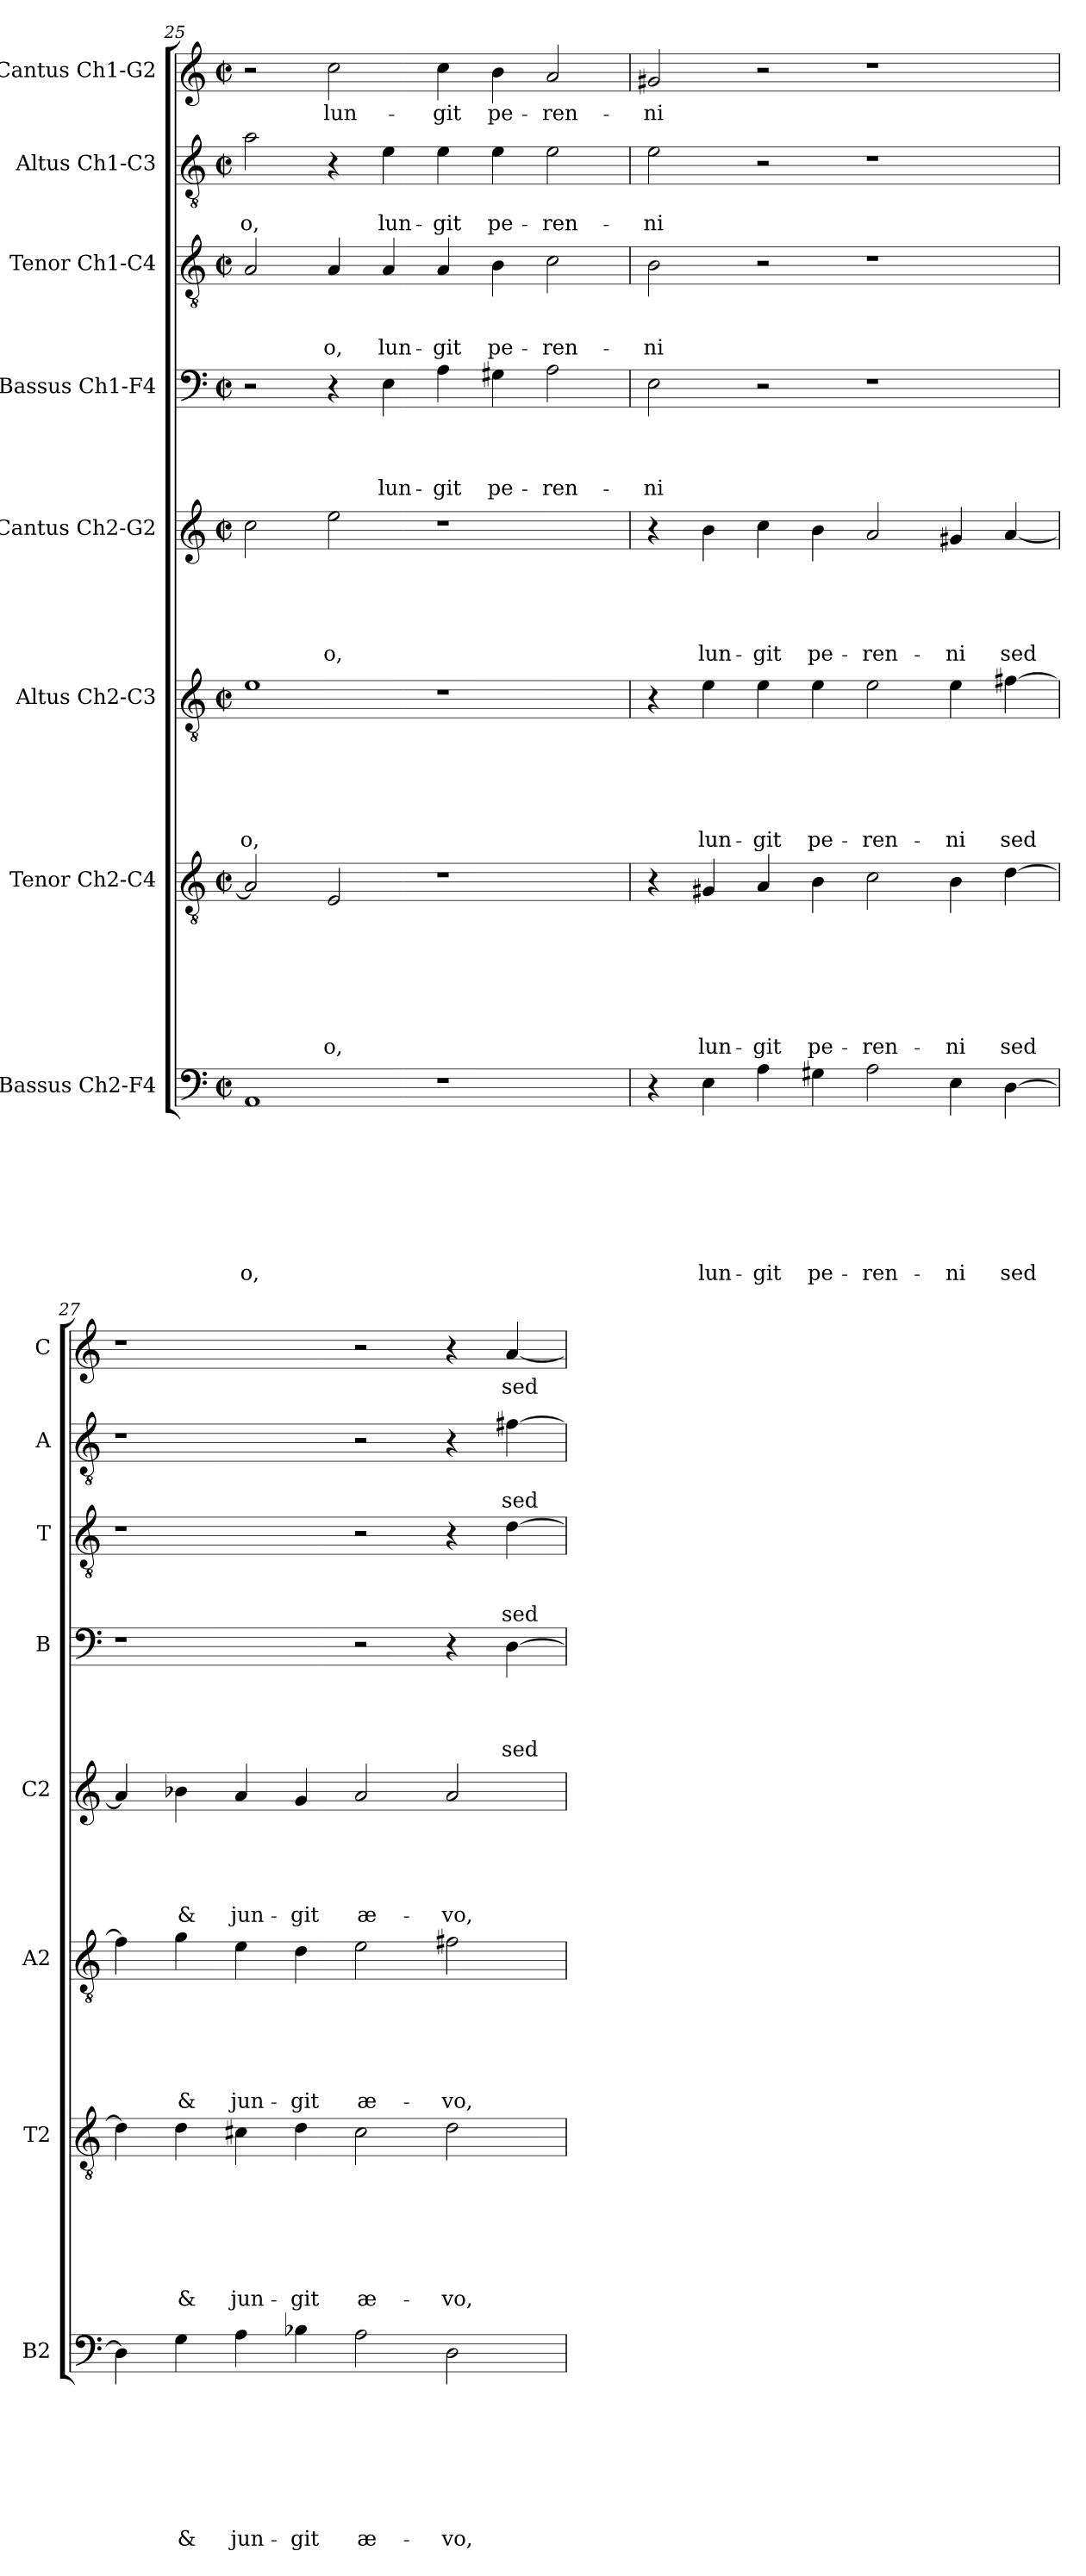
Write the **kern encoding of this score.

**kern	**text	**text	**text	**text	**text	**text	**text	**text	**kern	**text	**text	**text	**text	**text	**text	**text	**kern	**text	**text	**text	**text	**text	**text	**kern	**text	**text	**text	**text	**text	**kern	**text	**text	**text	**text	**kern	**text	**text	**text	**kern	**text	**text	**kern	**text
*part8	*part8	*part8	*part8	*part8	*part8	*part8	*part8	*part8	*part7	*part7	*part7	*part7	*part7	*part7	*part7	*part7	*part6	*part6	*part6	*part6	*part6	*part6	*part6	*part5	*part5	*part5	*part5	*part5	*part5	*part4	*part4	*part4	*part4	*part4	*part3	*part3	*part3	*part3	*part2	*part2	*part2	*part1	*part1
*staff8	*staff8	*staff8	*staff8	*staff8	*staff8	*staff8	*staff8	*staff8	*staff7	*staff7	*staff7	*staff7	*staff7	*staff7	*staff7	*staff7	*staff6	*staff6	*staff6	*staff6	*staff6	*staff6	*staff6	*staff5	*staff5	*staff5	*staff5	*staff5	*staff5	*staff4	*staff4	*staff4	*staff4	*staff4	*staff3	*staff3	*staff3	*staff3	*staff2	*staff2	*staff2	*staff1	*staff1
*I"Bassus Ch2-F4	*	*	*	*	*	*	*	*	*I"Tenor Ch2-C4	*	*	*	*	*	*	*	*I"Altus Ch2-C3	*	*	*	*	*	*	*I"Cantus Ch2-G2	*	*	*	*	*	*I"Bassus Ch1-F4	*	*	*	*	*I"Tenor Ch1-C4	*	*	*	*I"Altus Ch1-C3	*	*	*I"Cantus Ch1-G2	*
*I'B2	*	*	*	*	*	*	*	*	*I'T2	*	*	*	*	*	*	*	*I'A2	*	*	*	*	*	*	*I'C2	*	*	*	*	*	*I'B	*	*	*	*	*I'T	*	*	*	*I'A	*	*	*I'C	*
!!LO:PB:g=z
*clefF4	*	*	*	*	*	*	*	*	*clefGv2	*	*	*	*	*	*	*	*clefGv2	*	*	*	*	*	*	*clefG2	*	*	*	*	*	*clefF4	*	*	*	*	*clefGv2	*	*	*	*clefGv2	*	*	*clefG2	*
*k[]	*	*	*	*	*	*	*	*	*k[]	*	*	*	*	*	*	*	*k[]	*	*	*	*	*	*	*k[]	*	*	*	*	*	*k[]	*	*	*	*	*k[]	*	*	*	*k[]	*	*	*k[]	*
*C:	*	*	*	*	*	*	*	*	*C:	*	*	*	*	*	*	*	*C:	*	*	*	*	*	*	*C:	*	*	*	*	*	*C:	*	*	*	*	*C:	*	*	*	*C:	*	*	*C:	*
*M2/2	*	*	*	*	*	*	*	*	*M2/2	*	*	*	*	*	*	*	*M2/2	*	*	*	*	*	*	*M2/2	*	*	*	*	*	*M2/2	*	*	*	*	*M2/2	*	*	*	*M2/2	*	*	*M2/2	*
*met(c|)	*	*	*	*	*	*	*	*	*met(c|)	*	*	*	*	*	*	*	*met(c|)	*	*	*	*	*	*	*met(c|)	*	*	*	*	*	*met(c|)	*	*	*	*	*met(c|)	*	*	*	*met(c|)	*	*	*met(c|)	*
=25	=25	=25	=25	=25	=25	=25	=25	=25	=25	=25	=25	=25	=25	=25	=25	=25	=25	=25	=25	=25	=25	=25	=25	=25	=25	=25	=25	=25	=25	=25	=25	=25	=25	=25	=25	=25	=25	=25	=25	=25	=25	=25	=25
!	!	!	!	!	!	!	!	!LO:LY:b	!	!	!	!	!	!	!	!	!	!	!	!	!	!	!LO:LY:b	!	!	!	!	!	!	!	!	!	!	!	!	!	!	!	!	!	!LO:LY:b	!	!
1AA	.	.	.	.	.	.	.	-o,	2A/]	.	.	.	.	.	.	.	1e	.	.	.	.	.	-o,	2cc\	.	.	.	.	.	2r	.	.	.	.	2A/	.	.	.	2a\	.	-o,	2r	.
!	!	!	!	!	!	!	!	!	!	!	!	!	!	!	!	!LO:LY:b	!	!	!	!	!	!	!	!	!	!	!	!	!LO:LY:b	!	!	!	!	!	!	!	!	!LO:LY:b	!	!	!	!	!LO:LY:b
.	.	.	.	.	.	.	.	.	2E/	.	.	.	.	.	.	-o,	.	.	.	.	.	.	.	2ee\	.	.	.	.	-o,	4r	.	.	.	.	4A/	.	.	-o,	4r	.	.	2cc\	lun-
!	!	!	!	!	!	!	!	!	!	!	!	!	!	!	!	!	!	!	!	!	!	!	!	!	!	!	!	!	!	!	!	!	!	!LO:LY:b	!	!	!	!LO:LY:b	!	!	!LO:LY:b	!	!
.	.	.	.	.	.	.	.	.	.	.	.	.	.	.	.	.	.	.	.	.	.	.	.	.	.	.	.	.	.	4E\	.	.	.	lun-	4A/	.	.	lun-	4e\	.	lun-	.	.
!	!	!	!	!	!	!	!	!	!	!	!	!	!	!	!	!	!	!	!	!	!	!	!	!	!	!	!	!	!	!	!	!	!	!LO:LY:b	!	!	!	!LO:LY:b	!	!	!LO:LY:b	!	!LO:LY:b
1r	.	.	.	.	.	.	.	.	1r	.	.	.	.	.	.	.	1r	.	.	.	.	.	.	1r	.	.	.	.	.	4A\	.	.	.	-git	4A/	.	.	-git	4e\	.	-git	4cc\	-git
!	!	!	!	!	!	!	!	!	!	!	!	!	!	!	!	!	!	!	!	!	!	!	!	!	!	!	!	!	!	!	!	!	!	!LO:LY:b	!	!	!	!LO:LY:b	!	!	!LO:LY:b	!	!LO:LY:b
.	.	.	.	.	.	.	.	.	.	.	.	.	.	.	.	.	.	.	.	.	.	.	.	.	.	.	.	.	.	4G#X\	.	.	.	pe-	4B\	.	.	pe-	4e\	.	pe-	4b\	pe-
!	!	!	!	!	!	!	!	!	!	!	!	!	!	!	!	!	!	!	!	!	!	!	!	!	!	!	!	!	!	!	!	!	!	!LO:LY:b	!	!	!	!LO:LY:b	!	!	!LO:LY:b	!	!LO:LY:b
.	.	.	.	.	.	.	.	.	.	.	.	.	.	.	.	.	.	.	.	.	.	.	.	.	.	.	.	.	.	2A\	.	.	.	-ren-	2c\	.	.	-ren-	2e\	.	-ren-	2a/	-ren-
=26	=26	=26	=26	=26	=26	=26	=26	=26	=26	=26	=26	=26	=26	=26	=26	=26	=26	=26	=26	=26	=26	=26	=26	=26	=26	=26	=26	=26	=26	=26	=26	=26	=26	=26	=26	=26	=26	=26	=26	=26	=26	=26	=26
!	!	!	!	!	!	!	!	!	!	!	!	!	!	!	!	!	!	!	!	!	!	!	!	!	!	!	!	!	!	!	!	!	!	!LO:LY:b	!	!	!	!LO:LY:b	!	!	!LO:LY:b	!	!LO:LY:b
4r	.	.	.	.	.	.	.	.	4r	.	.	.	.	.	.	.	4r	.	.	.	.	.	.	4r	.	.	.	.	.	2E\	.	.	.	-ni	2B\	.	.	-ni	2e\	.	-ni	2g#X/	-ni
!	!	!	!	!	!	!	!	!LO:LY:b	!	!	!	!	!	!	!	!LO:LY:b	!	!	!	!	!	!	!LO:LY:b	!	!	!	!	!	!LO:LY:b	!	!	!	!	!	!	!	!	!	!	!	!	!	!
4E\	.	.	.	.	.	.	.	lun-	4G#X/	.	.	.	.	.	.	lun-	4e\	.	.	.	.	.	lun-	4b\	.	.	.	.	lun-	.	.	.	.	.	.	.	.	.	.	.	.	.	.
!	!	!	!	!	!	!	!	!LO:LY:b	!	!	!	!	!	!	!	!LO:LY:b	!	!	!	!	!	!	!LO:LY:b	!	!	!	!	!	!LO:LY:b	!	!	!	!	!	!	!	!	!	!	!	!	!	!
4A\	.	.	.	.	.	.	.	-git	4A/	.	.	.	.	.	.	-git	4e\	.	.	.	.	.	-git	4cc\	.	.	.	.	-git	2r	.	.	.	.	2r	.	.	.	2r	.	.	2r	.
!	!	!	!	!	!	!	!	!LO:LY:b	!	!	!	!	!	!	!	!LO:LY:b	!	!	!	!	!	!	!LO:LY:b	!	!	!	!	!	!LO:LY:b	!	!	!	!	!	!	!	!	!	!	!	!	!	!
4G#X\	.	.	.	.	.	.	.	pe-	4B\	.	.	.	.	.	.	pe-	4e\	.	.	.	.	.	pe-	4b\	.	.	.	.	pe-	.	.	.	.	.	.	.	.	.	.	.	.	.	.
!	!	!	!	!	!	!	!	!LO:LY:b	!	!	!	!	!	!	!	!LO:LY:b	!	!	!	!	!	!	!LO:LY:b	!	!	!	!	!	!LO:LY:b	!	!	!	!	!	!	!	!	!	!	!	!	!	!
2A\	.	.	.	.	.	.	.	-ren-	2c\	.	.	.	.	.	.	-ren-	2e\	.	.	.	.	.	-ren-	2a/	.	.	.	.	-ren-	1r	.	.	.	.	1r	.	.	.	1r	.	.	1r	.
!	!	!	!	!	!	!	!	!LO:LY:b	!	!	!	!	!	!	!	!LO:LY:b	!	!	!	!	!	!	!LO:LY:b	!	!	!	!	!	!LO:LY:b	!	!	!	!	!	!	!	!	!	!	!	!	!	!
4E\	.	.	.	.	.	.	.	-ni	4B\	.	.	.	.	.	.	-ni	4e\	.	.	.	.	.	-ni	4g#X/	.	.	.	.	-ni	.	.	.	.	.	.	.	.	.	.	.	.	.	.
!	!	!	!	!	!	!	!	!LO:LY:b	!	!	!	!	!	!	!	!LO:LY:b	!	!	!	!	!	!	!LO:LY:b	!	!	!	!	!	!LO:LY:b	!	!	!	!	!	!	!	!	!	!	!	!	!	!
[4D\	.	.	.	.	.	.	.	sed	[4d\	.	.	.	.	.	.	sed	[4f#X\	.	.	.	.	.	sed	[4a/	.	.	.	.	sed	.	.	.	.	.	.	.	.	.	.	.	.	.	.
=27	=27	=27	=27	=27	=27	=27	=27	=27	=27	=27	=27	=27	=27	=27	=27	=27	=27	=27	=27	=27	=27	=27	=27	=27	=27	=27	=27	=27	=27	=27	=27	=27	=27	=27	=27	=27	=27	=27	=27	=27	=27	=27	=27
4D\]	.	.	.	.	.	.	.	.	4d\]	.	.	.	.	.	.	.	4f#\]	.	.	.	.	.	.	4a/]	.	.	.	.	.	1r	.	.	.	.	1r	.	.	.	1r	.	.	1r	.
!	!	!	!	!	!	!	!	!LO:LY:b	!	!	!	!	!	!	!	!LO:LY:b	!	!	!	!	!	!	!LO:LY:b	!	!	!	!	!	!LO:LY:b	!	!	!	!	!	!	!	!	!	!	!	!	!	!
4G\	.	.	.	.	.	.	.	&	4d\	.	.	.	.	.	.	&	4g\	.	.	.	.	.	&	4b-X\	.	.	.	.	&	.	.	.	.	.	.	.	.	.	.	.	.	.	.
!	!	!	!	!	!	!	!	!LO:LY:b	!	!	!	!	!	!	!	!LO:LY:b	!	!	!	!	!	!	!LO:LY:b	!	!	!	!	!	!LO:LY:b	!	!	!	!	!	!	!	!	!	!	!	!	!	!
4A\	.	.	.	.	.	.	.	jun-	4c#X\	.	.	.	.	.	.	jun-	4e\	.	.	.	.	.	jun-	4a/	.	.	.	.	jun-	.	.	.	.	.	.	.	.	.	.	.	.	.	.
!	!	!	!	!	!	!	!	!LO:LY:b	!	!	!	!	!	!	!	!LO:LY:b	!	!	!	!	!	!	!LO:LY:b	!	!	!	!	!	!LO:LY:b	!	!	!	!	!	!	!	!	!	!	!	!	!	!
4B-X\	.	.	.	.	.	.	.	-git	4d\	.	.	.	.	.	.	-git	4d\	.	.	.	.	.	-git	4g/	.	.	.	.	-git	.	.	.	.	.	.	.	.	.	.	.	.	.	.
!	!	!	!	!	!	!	!	!LO:LY:b	!	!	!	!	!	!	!	!LO:LY:b	!	!	!	!	!	!	!LO:LY:b	!	!	!	!	!	!LO:LY:b	!	!	!	!	!	!	!	!	!	!	!	!	!	!
2A\	.	.	.	.	.	.	.	æ-	2c#\	.	.	.	.	.	.	æ-	2e\	.	.	.	.	.	æ-	2a/	.	.	.	.	æ-	2r	.	.	.	.	2r	.	.	.	2r	.	.	2r	.
!	!	!	!	!	!	!	!	!LO:LY:b	!	!	!	!	!	!	!	!LO:LY:b	!	!	!	!	!	!	!LO:LY:b	!	!	!	!	!	!LO:LY:b	!	!	!	!	!	!	!	!	!	!	!	!	!	!
2D\	.	.	.	.	.	.	.	-vo,	2d\	.	.	.	.	.	.	-vo,	2f#X\	.	.	.	.	.	-vo,	2a/	.	.	.	.	-vo,	4r	.	.	.	.	4r	.	.	.	4r	.	.	4r	.
!	!	!	!	!	!	!	!	!	!	!	!	!	!	!	!	!	!	!	!	!	!	!	!	!	!	!	!	!	!	!	!	!	!	!LO:LY:b	!	!	!	!LO:LY:b	!	!	!LO:LY:b	!	!LO:LY:b
.	.	.	.	.	.	.	.	.	.	.	.	.	.	.	.	.	.	.	.	.	.	.	.	.	.	.	.	.	.	[4D\	.	.	.	sed	[4d\	.	.	sed	[4f#X\	.	sed	[4a/	sed
=	=	=	=	=	=	=	=	=	=	=	=	=	=	=	=	=	=	=	=	=	=	=	=	=	=	=	=	=	=	=	=	=	=	=	=	=	=	=	=	=	=	=	=
*-	*-	*-	*-	*-	*-	*-	*-	*-	*-	*-	*-	*-	*-	*-	*-	*-	*-	*-	*-	*-	*-	*-	*-	*-	*-	*-	*-	*-	*-	*-	*-	*-	*-	*-	*-	*-	*-	*-	*-	*-	*-	*-	*-
